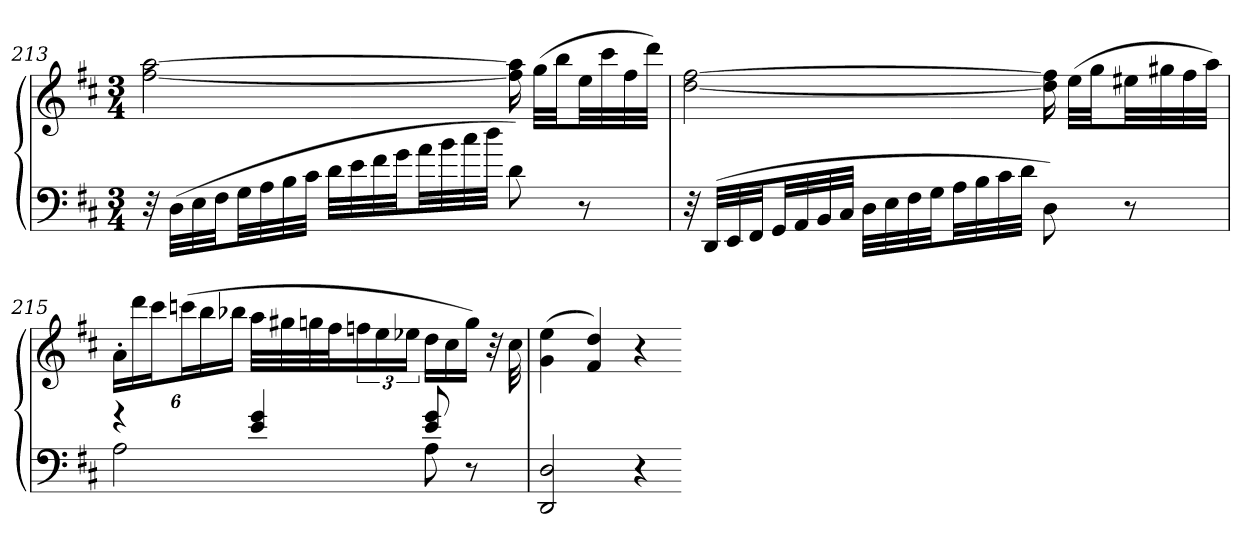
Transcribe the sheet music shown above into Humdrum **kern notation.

**kern	**kern
*part1	*part1
*staff2	*staff1
*clefF4	*clefG2
*k[f#c#]	*k[f#c#]
*D:	*D:
*M3/4	*M3/4
=213	=213
32r	[2ff# [2aa
(32DLLL	.
32E	.
32F#JJ	.
32GLL	.
32A	.
32B	.
32c#JJJ	.
32dLLL	.
32e	.
32f#	.
32gJJ	.
32aLL	.
32b	.
32cc#	.
32ddJJJ	.
8d)	16ff#] 16aa]
.	(32ggLLL
.	32bbJJ
8r	32eeLL
.	32ccc#
.	32ff#
.	32dddJJJ)
=214	=214
32r	[2dd [2ff#
(32DDLLL	.
32EE	.
32FF#JJ	.
32GGLL	.
32AA	.
32BB	.
32C#JJJ	.
32DLLL	.
32E	.
32F#	.
32GJJ	.
32ALL	.
32B	.
32c#	.
32dJJJ	.
8D)	16dd] 16ff#]
.	(32eeLLL
.	32ggJJ
8r	32ee#XLL
.	32gg#X
.	32ff#
.	32aaJJJ)
=215	=215
*^	*
4r	2A	24a'LL
.	.	24ddd
.	.	24ccc#J
.	.	(24cccnL
.	.	24bb
.	.	24bb-XJJ
4e 4g	.	32aaLLL
.	.	32gg#X
.	.	32ggn
.	.	32ff#J
.	.	24ffn
.	.	24ee
.	.	24ee-XJJ
8e 8g	8A	16ddLL
.	.	16cc#
8r	8ryy	16ggJJ)
.	.	32r
.	.	32cc#
*v	*v	*
=216	=216
2DD 2D	(4g 4ee
.	4f# 4dd)
4r	4r
=-	=-
*-	*-
